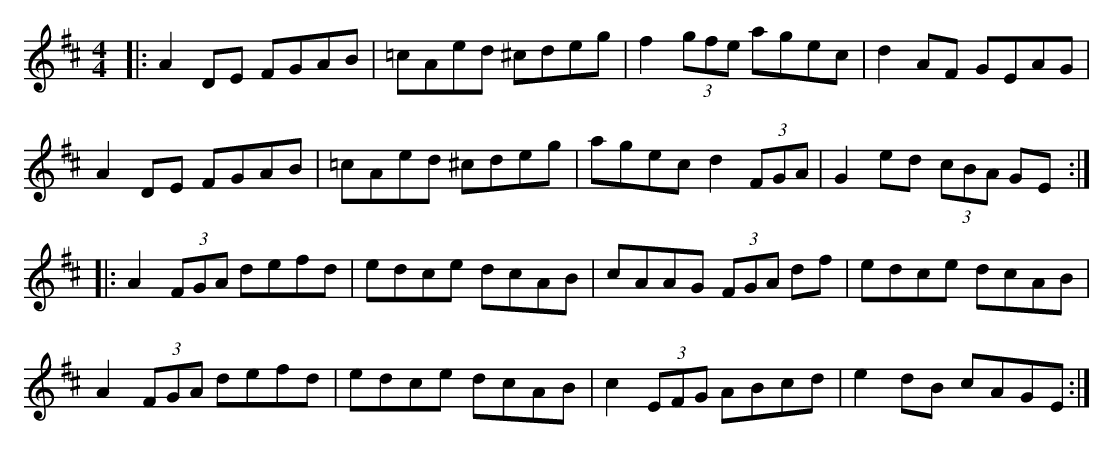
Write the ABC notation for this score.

X:1
M:4/4
K:D
|: A2 DE FGAB|=cAed ^cdeg|f2 (3gfe agec|d2 AF GEAG|
 A2 DE FGAB|=cAed ^cdeg|agec d2 (3FGA|G2 ed (3cBA GE:|
|:A2 (3FGA defd|edce dcAB|cAAG (3FGA df|edce dcAB|
A2 (3FGA defd|edce dcAB|c2 (3EFG ABcd|e2 dB cAGE:|
